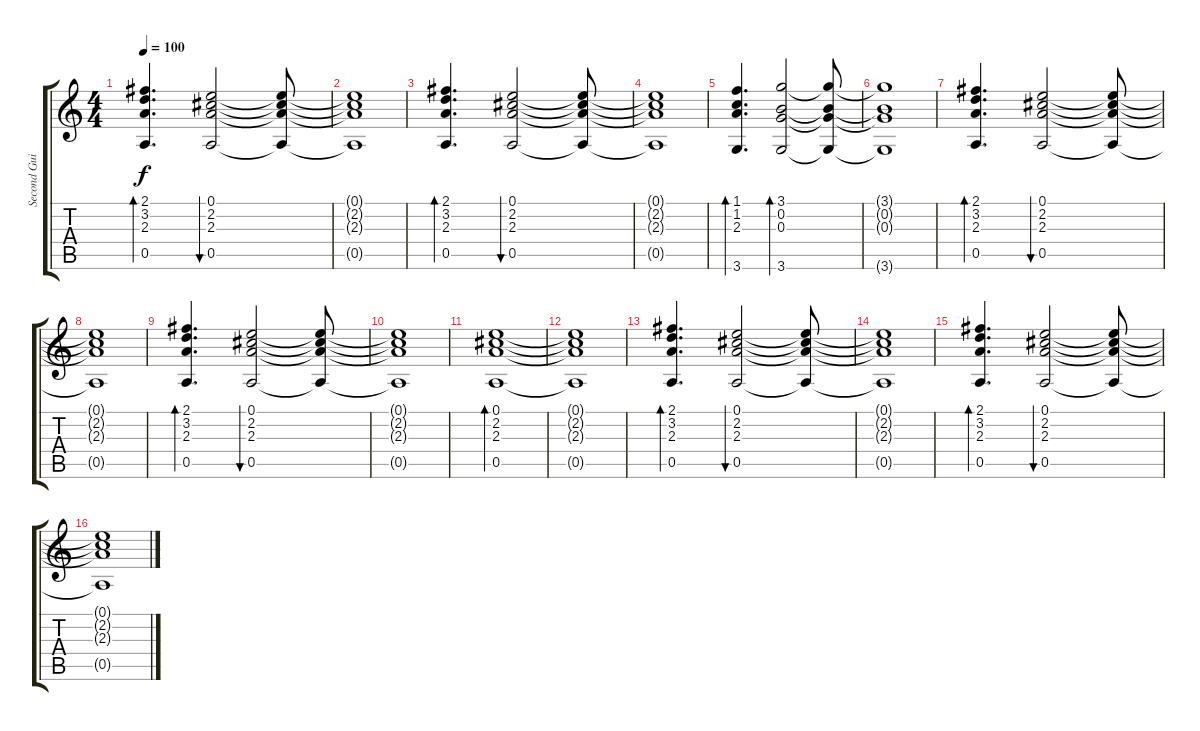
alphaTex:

\track ("Second Guitar" "Second Gui") {instrument overdrivenguitar}
\staff {score tabs}
\tuning (E4 B3 G3 D3 A2 E2) {hide}
\ts (4 4)
\tempo 100
\clef g2
\ks c
(2.1 3.2 2.3 0.5).4{d bd 60 dy f} (0.1 2.2 2.3 0.5).2{bu 120} (0.1{t} 2.2{t} 2.3{t} 0.5{t}).8 |
(0.1{t} 2.2{t} 2.3{t} 0.5{t}).1 |
(2.1 3.2 2.3 0.5).4{d bd 60} (0.1 2.2 2.3 0.5).2{bu 60} (0.1{t} 2.2{t} 2.3{t} 0.5{t}).8 |
(0.1{t} 2.2{t} 2.3{t} 0.5{t}).1 |
(1.1 1.2 2.3 3.6).4{d bd 60} (3.1 0.2 0.3 3.6).2{bd 120} (3.1{t} 0.2{t} 0.3{t} 3.6{t}).8 |
(3.1{t} 0.2{t} 0.3{t} 3.6{t}).1 |
(2.1 3.2 2.3 0.5).4{d bd 60} (0.1 2.2 2.3 0.5).2{bu 120} (0.1{t} 2.2{t} 2.3{t} 0.5{t}).8 |
(0.1{t} 2.2{t} 2.3{t} 0.5{t}).1 |
(2.1 3.2 2.3 0.5).4{d bd 60} (0.1 2.2 2.3 0.5).2{bu 60} (0.1{t} 2.2{t} 2.3{t} 0.5{t}).8 |
(0.1{t} 2.2{t} 2.3{t} 0.5{t}).1 |
(0.1 2.2 2.3 0.5).1{bd 120} |
(0.1{t} 2.2{t} 2.3{t} 0.5{t}).1 |
(2.1 3.2 2.3 0.5).4{d bd 60} (0.1 2.2 2.3 0.5).2{bu 60} (0.1{t} 2.2{t} 2.3{t} 0.5{t}).8 |
(0.1{t} 2.2{t} 2.3{t} 0.5{t}).1 |
(2.1 3.2 2.3 0.5).4{d bd 60} (0.1 2.2 2.3 0.5).2{bu 60} (0.1{t} 2.2{t} 2.3{t} 0.5{t}).8 |
(0.1{t} 2.2{t} 2.3{t} 0.5{t}).1
